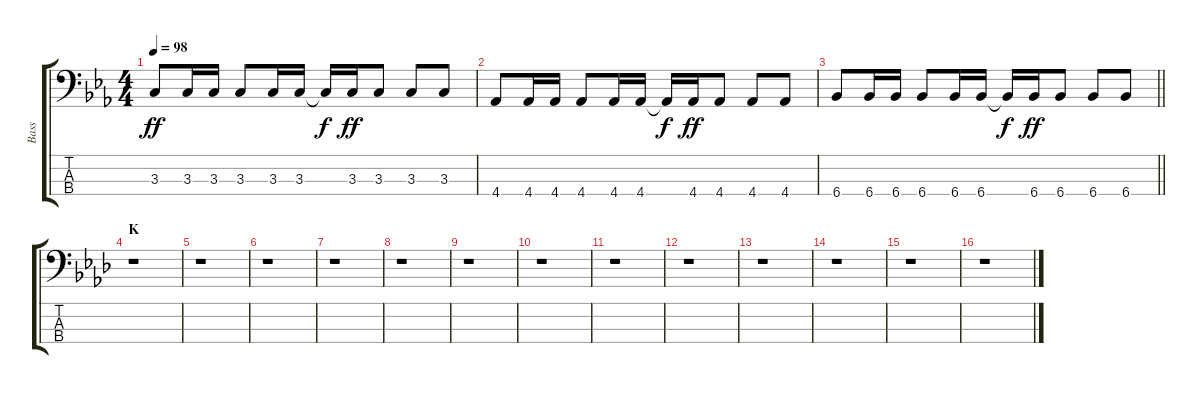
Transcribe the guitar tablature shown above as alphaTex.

\track ("Bass" "Bass") {instrument electricbasspick}
\staff {score tabs}
\tuning (G2 D2 A1 E1) {hide}
\ts (4 4)
\tempo 98
\clef f4
\ks eb
3.3.8{dy ff} 3.3.16 3.3.16 3.3.8 3.3.16 3.3.16 3.3{t}.16{dy f} 3.3.16{dy ff} 3.3.8 3.3.8 3.3.8 |
4.4.8 4.4.16 4.4.16 4.4.8 4.4.16 4.4.16 4.4{t}.16{dy f} 4.4.16{dy ff} 4.4.8 4.4.8 4.4.8 |
\barLineRight lightlight
6.4.8 6.4.16 6.4.16 6.4.8 6.4.16 6.4.16 6.4{t}.16{dy f} 6.4.16{dy ff} 6.4.8 6.4.8 6.4.8 |
\section ("" "K")
\ks ab
r.1 |
r.1 |
r.1 |
r.1 |
r.1 |
r.1 |
r.1 |
r.1 |
r.1 |
r.1 |
r.1 |
r.1 |
r.1
